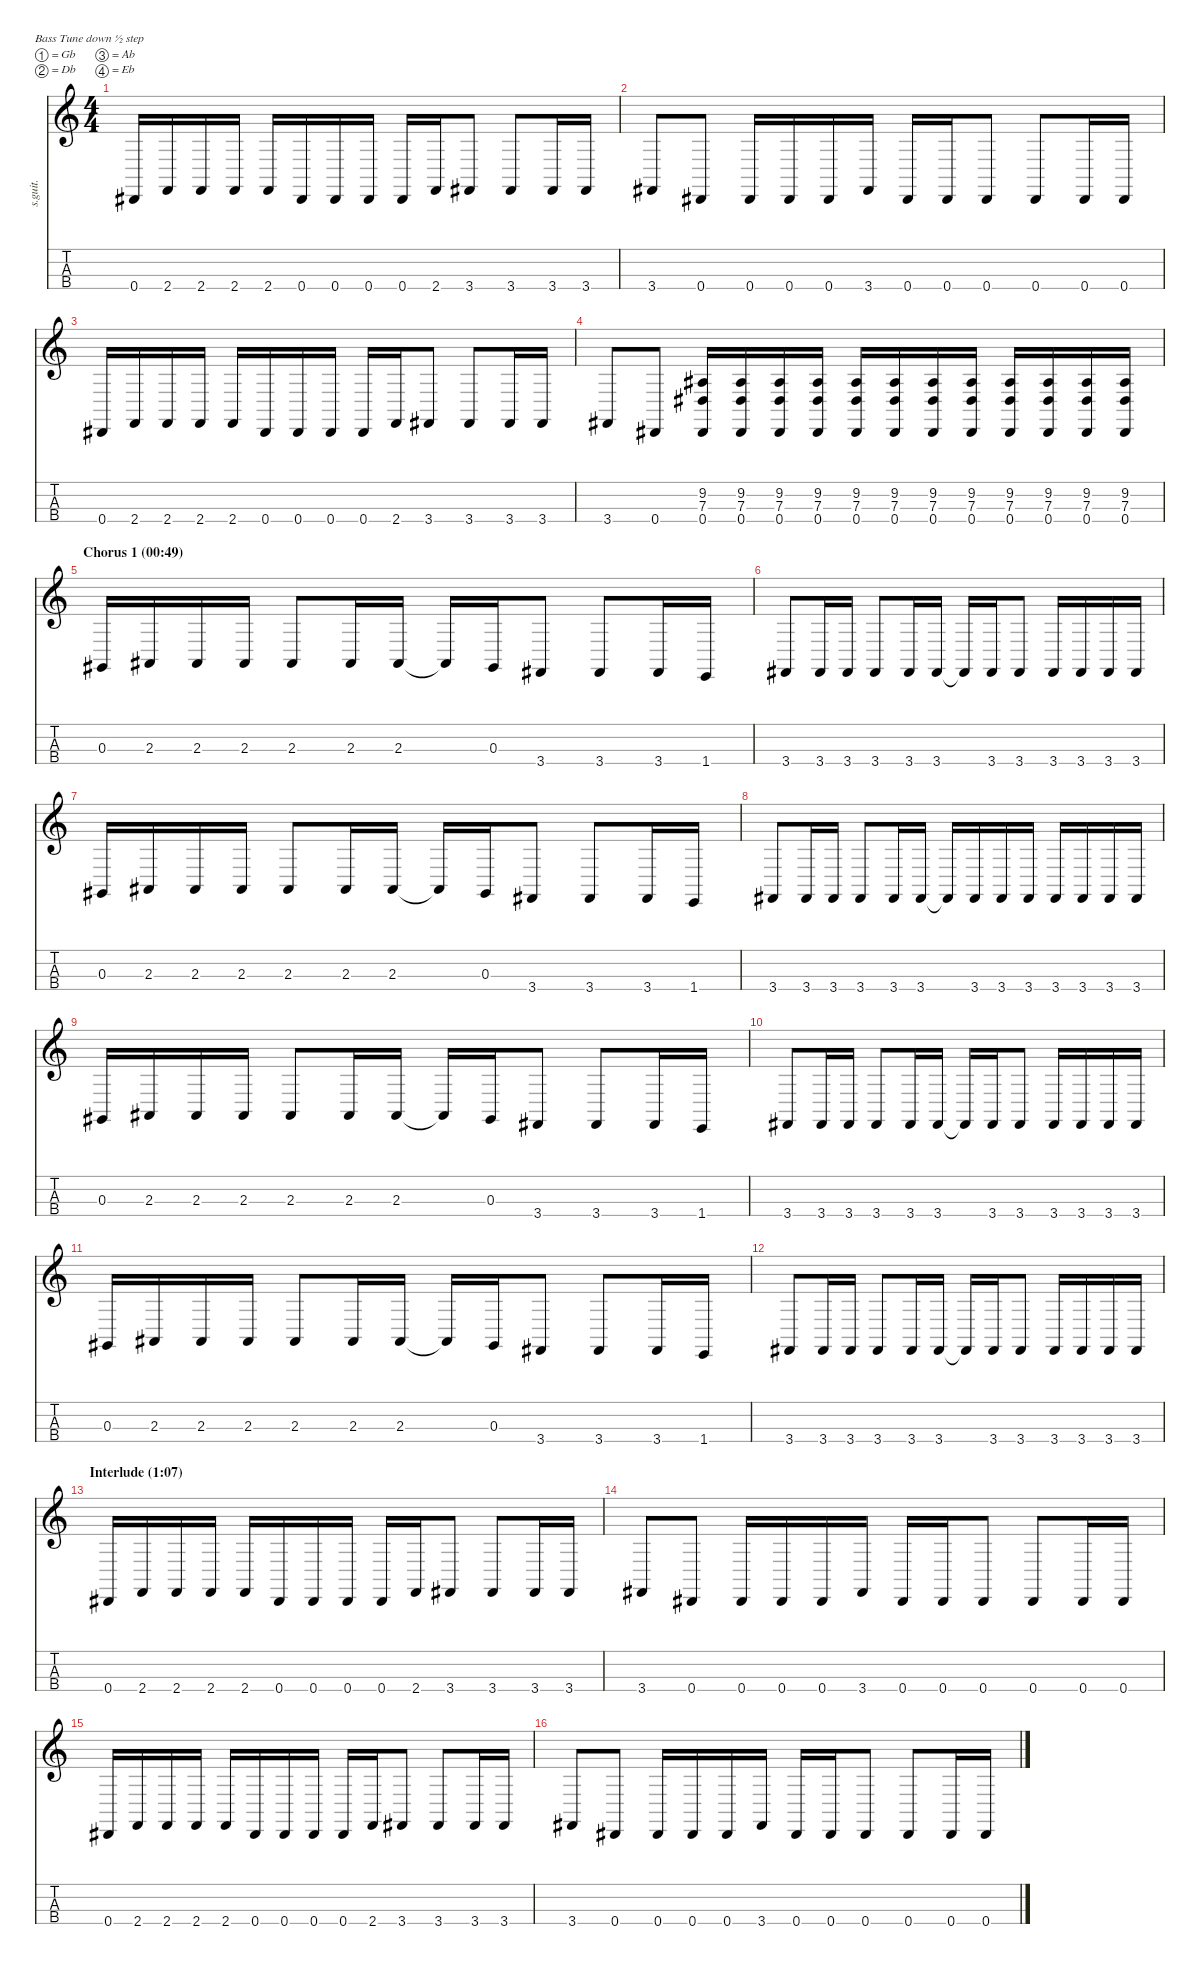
\defaultSystemsLayout 4
\hideDynamics
\bracketExtendMode nobrackets
\track ("Mike Starr (Bass)" "s.guit.") {instrument electricbasspick}
\staff {score tabs}
\tuning (Gb2 Db2 Ab1 Eb1)
\ts (4 4)
\tempo (94 hide)
\clef g2
\ks c
0.4{acc #}.16{lyrics (0 "") lyrics (1 "") lyrics (2 "") lyrics (3 "") lyrics (4 "") dy ff} 2.4.16{lyrics (0 "") lyrics (1 "") lyrics (2 "") lyrics (3 "") lyrics (4 "")} 2.4.16{lyrics (0 "") lyrics (1 "") lyrics (2 "") lyrics (3 "") lyrics (4 "")} 2.4.16{lyrics (0 "") lyrics (1 "") lyrics (2 "") lyrics (3 "") lyrics (4 "")} 2.4.16{lyrics (0 "") lyrics (1 "") lyrics (2 "") lyrics (3 "") lyrics (4 "")} 0.4{acc #}.16{lyrics (0 "") lyrics (1 "") lyrics (2 "") lyrics (3 "") lyrics (4 "")} 0.4{acc #}.16{lyrics (0 "") lyrics (1 "") lyrics (2 "") lyrics (3 "") lyrics (4 "")} 0.4{acc #}.16{lyrics (0 "") lyrics (1 "") lyrics (2 "") lyrics (3 "") lyrics (4 "")} 0.4{acc #}.16{lyrics (0 "") lyrics (1 "") lyrics (2 "") lyrics (3 "") lyrics (4 "") dy f} 2.4.16{lyrics (0 "") lyrics (1 "") lyrics (2 "") lyrics (3 "") lyrics (4 "")} 3.4{acc #}.8{lyrics (0 "") lyrics (1 "") lyrics (2 "") lyrics (3 "") lyrics (4 "")} 3.4{acc #}.8{lyrics (0 "") lyrics (1 "") lyrics (2 "") lyrics (3 "") lyrics (4 "")} 3.4{acc #}.16{lyrics (0 "") lyrics (1 "") lyrics (2 "") lyrics (3 "") lyrics (4 "")} 3.4{acc #}.16{lyrics (0 "") lyrics (1 "") lyrics (2 "") lyrics (3 "") lyrics (4 "")} |
3.4{acc #}.8{lyrics (0 "") lyrics (1 "") lyrics (2 "") lyrics (3 "") lyrics (4 "")} 0.4{acc #}.8{lyrics (0 "") lyrics (1 "") lyrics (2 "") lyrics (3 "") lyrics (4 "")} 0.4{acc #}.16{lyrics (0 "") lyrics (1 "") lyrics (2 "") lyrics (3 "") lyrics (4 "")} 0.4{acc #}.16{lyrics (0 "") lyrics (1 "") lyrics (2 "") lyrics (3 "") lyrics (4 "")} 0.4{acc #}.16{lyrics (0 "") lyrics (1 "") lyrics (2 "") lyrics (3 "") lyrics (4 "") dy ff} 3.4{acc #}.16{lyrics (0 "") lyrics (1 "") lyrics (2 "") lyrics (3 "") lyrics (4 "")} 0.4{acc #}.16{lyrics (0 "") lyrics (1 "") lyrics (2 "") lyrics (3 "") lyrics (4 "") dy f} 0.4{acc #}.16{lyrics (0 "") lyrics (1 "") lyrics (2 "") lyrics (3 "") lyrics (4 "") dy ff} 0.4{acc #}.8{lyrics (0 "") lyrics (1 "") lyrics (2 "") lyrics (3 "") lyrics (4 "")} 0.4{acc #}.8{lyrics (0 "") lyrics (1 "") lyrics (2 "") lyrics (3 "") lyrics (4 "")} 0.4{acc #}.16{lyrics (0 "") lyrics (1 "") lyrics (2 "") lyrics (3 "") lyrics (4 "")} 0.4{acc #}.16{lyrics (0 "") lyrics (1 "") lyrics (2 "") lyrics (3 "") lyrics (4 "")} |
0.4{acc #}.16{lyrics (0 "") lyrics (1 "") lyrics (2 "") lyrics (3 "") lyrics (4 "")} 2.4.16{lyrics (0 "") lyrics (1 "") lyrics (2 "") lyrics (3 "") lyrics (4 "")} 2.4.16{lyrics (0 "") lyrics (1 "") lyrics (2 "") lyrics (3 "") lyrics (4 "")} 2.4.16{lyrics (0 "") lyrics (1 "") lyrics (2 "") lyrics (3 "") lyrics (4 "")} 2.4.16{lyrics (0 "") lyrics (1 "") lyrics (2 "") lyrics (3 "") lyrics (4 "")} 0.4{acc #}.16{lyrics (0 "") lyrics (1 "") lyrics (2 "") lyrics (3 "") lyrics (4 "")} 0.4{acc #}.16{lyrics (0 "") lyrics (1 "") lyrics (2 "") lyrics (3 "") lyrics (4 "")} 0.4{acc #}.16{lyrics (0 "") lyrics (1 "") lyrics (2 "") lyrics (3 "") lyrics (4 "")} 0.4{acc #}.16{lyrics (0 "") lyrics (1 "") lyrics (2 "") lyrics (3 "") lyrics (4 "") dy f} 2.4.16{lyrics (0 "") lyrics (1 "") lyrics (2 "") lyrics (3 "") lyrics (4 "")} 3.4{acc #}.8{lyrics (0 "") lyrics (1 "") lyrics (2 "") lyrics (3 "") lyrics (4 "")} 3.4{acc #}.8{lyrics (0 "") lyrics (1 "") lyrics (2 "") lyrics (3 "") lyrics (4 "")} 3.4{acc #}.16{lyrics (0 "") lyrics (1 "") lyrics (2 "") lyrics (3 "") lyrics (4 "")} 3.4{acc #}.16{lyrics (0 "") lyrics (1 "") lyrics (2 "") lyrics (3 "") lyrics (4 "")} |
3.4{acc #}.8{lyrics (0 "") lyrics (1 "") lyrics (2 "") lyrics (3 "") lyrics (4 "")} 0.4{acc #}.8{lyrics (0 "") lyrics (1 "") lyrics (2 "") lyrics (3 "") lyrics (4 "")} (9.2{acc #} 7.3{acc #} 0.4{acc #}).16{lyrics (0 "") lyrics (1 "") lyrics (2 "") lyrics (3 "") lyrics (4 "")} (9.2{acc #} 7.3{acc #} 0.4{acc #}).16{lyrics (0 "") lyrics (1 "") lyrics (2 "") lyrics (3 "") lyrics (4 "")} (9.2{acc #} 7.3{acc #} 0.4{acc #}).16{lyrics (0 "") lyrics (1 "") lyrics (2 "") lyrics (3 "") lyrics (4 "")} (9.2{acc #} 7.3{acc #} 0.4{acc #}).16{lyrics (0 "") lyrics (1 "") lyrics (2 "") lyrics (3 "") lyrics (4 "")} (9.2{acc #} 7.3{acc #} 0.4{acc #}).16{lyrics (0 "") lyrics (1 "") lyrics (2 "") lyrics (3 "") lyrics (4 "")} (9.2{acc #} 7.3{acc #} 0.4{acc #}).16{lyrics (0 "") lyrics (1 "") lyrics (2 "") lyrics (3 "") lyrics (4 "")} (9.2{acc #} 7.3{acc #} 0.4{acc #}).16{lyrics (0 "") lyrics (1 "") lyrics (2 "") lyrics (3 "") lyrics (4 "")} (9.2{acc #} 7.3{acc #} 0.4{acc #}).16{lyrics (0 "") lyrics (1 "") lyrics (2 "") lyrics (3 "") lyrics (4 "")} (9.2{acc #} 7.3{acc #} 0.4{acc #}).16{lyrics (0 "") lyrics (1 "") lyrics (2 "") lyrics (3 "") lyrics (4 "")} (9.2{acc #} 7.3{acc #} 0.4{acc #}).16{lyrics (0 "") lyrics (1 "") lyrics (2 "") lyrics (3 "") lyrics (4 "")} (9.2{acc #} 7.3{acc #} 0.4{acc #}).16{lyrics (0 "") lyrics (1 "") lyrics (2 "") lyrics (3 "") lyrics (4 "")} (9.2{acc #} 7.3{acc #} 0.4{acc #}).16{lyrics (0 "") lyrics (1 "") lyrics (2 "") lyrics (3 "") lyrics (4 "")} |
\section ("" "Chorus 1 (00:49)")
0.3{acc #}.16{lyrics (0 "") lyrics (1 "") lyrics (2 "") lyrics (3 "") lyrics (4 "")} 2.3{acc #}.16{lyrics (0 "") lyrics (1 "") lyrics (2 "") lyrics (3 "") lyrics (4 "")} 2.3{acc #}.16{lyrics (0 "") lyrics (1 "") lyrics (2 "") lyrics (3 "") lyrics (4 "")} 2.3{acc #}.16{lyrics (0 "") lyrics (1 "") lyrics (2 "") lyrics (3 "") lyrics (4 "")} 2.3{acc #}.8{lyrics (0 "") lyrics (1 "") lyrics (2 "") lyrics (3 "") lyrics (4 "")} 2.3{acc #}.16{lyrics (0 "") lyrics (1 "") lyrics (2 "") lyrics (3 "") lyrics (4 "")} 2.3{acc #}.16{lyrics (0 "") lyrics (1 "") lyrics (2 "") lyrics (3 "") lyrics (4 "")} 2.3{t acc #}.16{lyrics (0 "") lyrics (1 "") lyrics (2 "") lyrics (3 "") lyrics (4 "")} 0.3{acc #}.16{lyrics (0 "") lyrics (1 "") lyrics (2 "") lyrics (3 "") lyrics (4 "")} 3.4{acc #}.8{lyrics (0 "") lyrics (1 "") lyrics (2 "") lyrics (3 "") lyrics (4 "")} 3.4{acc #}.8{lyrics (0 "") lyrics (1 "") lyrics (2 "") lyrics (3 "") lyrics (4 "")} 3.4{acc #}.16{lyrics (0 "") lyrics (1 "") lyrics (2 "") lyrics (3 "") lyrics (4 "")} 1.4.16{lyrics (0 "") lyrics (1 "") lyrics (2 "") lyrics (3 "") lyrics (4 "")} |
3.4{acc #}.8{lyrics (0 "") lyrics (1 "") lyrics (2 "") lyrics (3 "") lyrics (4 "")} 3.4{acc #}.16{lyrics (0 "") lyrics (1 "") lyrics (2 "") lyrics (3 "") lyrics (4 "")} 3.4{acc #}.16{lyrics (0 "") lyrics (1 "") lyrics (2 "") lyrics (3 "") lyrics (4 "")} 3.4{acc #}.8{lyrics (0 "") lyrics (1 "") lyrics (2 "") lyrics (3 "") lyrics (4 "")} 3.4{acc #}.16{lyrics (0 "") lyrics (1 "") lyrics (2 "") lyrics (3 "") lyrics (4 "")} 3.4{acc #}.16{lyrics (0 "") lyrics (1 "") lyrics (2 "") lyrics (3 "") lyrics (4 "")} 3.4{t acc #}.16{lyrics (0 "") lyrics (1 "") lyrics (2 "") lyrics (3 "") lyrics (4 "")} 3.4{acc #}.16{lyrics (0 "") lyrics (1 "") lyrics (2 "") lyrics (3 "") lyrics (4 "")} 3.4{acc #}.8{lyrics (0 "") lyrics (1 "") lyrics (2 "") lyrics (3 "") lyrics (4 "")} 3.4{acc #}.16{lyrics (0 "") lyrics (1 "") lyrics (2 "") lyrics (3 "") lyrics (4 "")} 3.4{acc #}.16{lyrics (0 "") lyrics (1 "") lyrics (2 "") lyrics (3 "") lyrics (4 "")} 3.4{acc #}.16{lyrics (0 "") lyrics (1 "") lyrics (2 "") lyrics (3 "") lyrics (4 "")} 3.4{acc #}.16{lyrics (0 "") lyrics (1 "") lyrics (2 "") lyrics (3 "") lyrics (4 "")} |
0.3{acc #}.16{lyrics (0 "") lyrics (1 "") lyrics (2 "") lyrics (3 "") lyrics (4 "")} 2.3{acc #}.16{lyrics (0 "") lyrics (1 "") lyrics (2 "") lyrics (3 "") lyrics (4 "")} 2.3{acc #}.16{lyrics (0 "") lyrics (1 "") lyrics (2 "") lyrics (3 "") lyrics (4 "")} 2.3{acc #}.16{lyrics (0 "") lyrics (1 "") lyrics (2 "") lyrics (3 "") lyrics (4 "")} 2.3{acc #}.8{lyrics (0 "") lyrics (1 "") lyrics (2 "") lyrics (3 "") lyrics (4 "")} 2.3{acc #}.16{lyrics (0 "") lyrics (1 "") lyrics (2 "") lyrics (3 "") lyrics (4 "")} 2.3{acc #}.16{lyrics (0 "") lyrics (1 "") lyrics (2 "") lyrics (3 "") lyrics (4 "")} 2.3{t acc #}.16{lyrics (0 "") lyrics (1 "") lyrics (2 "") lyrics (3 "") lyrics (4 "")} 0.3{acc #}.16{lyrics (0 "") lyrics (1 "") lyrics (2 "") lyrics (3 "") lyrics (4 "")} 3.4{acc #}.8{lyrics (0 "") lyrics (1 "") lyrics (2 "") lyrics (3 "") lyrics (4 "")} 3.4{acc #}.8{lyrics (0 "") lyrics (1 "") lyrics (2 "") lyrics (3 "") lyrics (4 "")} 3.4{acc #}.16{lyrics (0 "") lyrics (1 "") lyrics (2 "") lyrics (3 "") lyrics (4 "")} 1.4.16{lyrics (0 "") lyrics (1 "") lyrics (2 "") lyrics (3 "") lyrics (4 "")} |
3.4{acc #}.8{lyrics (0 "") lyrics (1 "") lyrics (2 "") lyrics (3 "") lyrics (4 "")} 3.4{acc #}.16{lyrics (0 "") lyrics (1 "") lyrics (2 "") lyrics (3 "") lyrics (4 "")} 3.4{acc #}.16{lyrics (0 "") lyrics (1 "") lyrics (2 "") lyrics (3 "") lyrics (4 "")} 3.4{acc #}.8{lyrics (0 "") lyrics (1 "") lyrics (2 "") lyrics (3 "") lyrics (4 "")} 3.4{acc #}.16{lyrics (0 "") lyrics (1 "") lyrics (2 "") lyrics (3 "") lyrics (4 "")} 3.4{acc #}.16{lyrics (0 "") lyrics (1 "") lyrics (2 "") lyrics (3 "") lyrics (4 "")} 3.4{t acc #}.16{lyrics (0 "") lyrics (1 "") lyrics (2 "") lyrics (3 "") lyrics (4 "")} 3.4{acc #}.16{lyrics (0 "") lyrics (1 "") lyrics (2 "") lyrics (3 "") lyrics (4 "")} 3.4{acc #}.16{lyrics (0 "") lyrics (1 "") lyrics (2 "") lyrics (3 "") lyrics (4 "")} 3.4{acc #}.16{lyrics (0 "") lyrics (1 "") lyrics (2 "") lyrics (3 "") lyrics (4 "")} 3.4{acc #}.16{lyrics (0 "") lyrics (1 "") lyrics (2 "") lyrics (3 "") lyrics (4 "")} 3.4{acc #}.16{lyrics (0 "") lyrics (1 "") lyrics (2 "") lyrics (3 "") lyrics (4 "")} 3.4{acc #}.16{lyrics (0 "") lyrics (1 "") lyrics (2 "") lyrics (3 "") lyrics (4 "")} 3.4{acc #}.16{lyrics (0 "") lyrics (1 "") lyrics (2 "") lyrics (3 "") lyrics (4 "")} |
0.3{acc #}.16{lyrics (0 "") lyrics (1 "") lyrics (2 "") lyrics (3 "") lyrics (4 "")} 2.3{acc #}.16{lyrics (0 "") lyrics (1 "") lyrics (2 "") lyrics (3 "") lyrics (4 "")} 2.3{acc #}.16{lyrics (0 "") lyrics (1 "") lyrics (2 "") lyrics (3 "") lyrics (4 "")} 2.3{acc #}.16{lyrics (0 "") lyrics (1 "") lyrics (2 "") lyrics (3 "") lyrics (4 "")} 2.3{acc #}.8{lyrics (0 "") lyrics (1 "") lyrics (2 "") lyrics (3 "") lyrics (4 "")} 2.3{acc #}.16{lyrics (0 "") lyrics (1 "") lyrics (2 "") lyrics (3 "") lyrics (4 "")} 2.3{acc #}.16{lyrics (0 "") lyrics (1 "") lyrics (2 "") lyrics (3 "") lyrics (4 "")} 2.3{t acc #}.16{lyrics (0 "") lyrics (1 "") lyrics (2 "") lyrics (3 "") lyrics (4 "")} 0.3{acc #}.16{lyrics (0 "") lyrics (1 "") lyrics (2 "") lyrics (3 "") lyrics (4 "")} 3.4{acc #}.8{lyrics (0 "") lyrics (1 "") lyrics (2 "") lyrics (3 "") lyrics (4 "")} 3.4{acc #}.8{lyrics (0 "") lyrics (1 "") lyrics (2 "") lyrics (3 "") lyrics (4 "")} 3.4{acc #}.16{lyrics (0 "") lyrics (1 "") lyrics (2 "") lyrics (3 "") lyrics (4 "")} 1.4.16{lyrics (0 "") lyrics (1 "") lyrics (2 "") lyrics (3 "") lyrics (4 "")} |
3.4{acc #}.8{lyrics (0 "") lyrics (1 "") lyrics (2 "") lyrics (3 "") lyrics (4 "")} 3.4{acc #}.16{lyrics (0 "") lyrics (1 "") lyrics (2 "") lyrics (3 "") lyrics (4 "")} 3.4{acc #}.16{lyrics (0 "") lyrics (1 "") lyrics (2 "") lyrics (3 "") lyrics (4 "")} 3.4{acc #}.8{lyrics (0 "") lyrics (1 "") lyrics (2 "") lyrics (3 "") lyrics (4 "")} 3.4{acc #}.16{lyrics (0 "") lyrics (1 "") lyrics (2 "") lyrics (3 "") lyrics (4 "")} 3.4{acc #}.16{lyrics (0 "") lyrics (1 "") lyrics (2 "") lyrics (3 "") lyrics (4 "")} 3.4{t acc #}.16{lyrics (0 "") lyrics (1 "") lyrics (2 "") lyrics (3 "") lyrics (4 "")} 3.4{acc #}.16{lyrics (0 "") lyrics (1 "") lyrics (2 "") lyrics (3 "") lyrics (4 "")} 3.4{acc #}.8{lyrics (0 "") lyrics (1 "") lyrics (2 "") lyrics (3 "") lyrics (4 "")} 3.4{acc #}.16{lyrics (0 "") lyrics (1 "") lyrics (2 "") lyrics (3 "") lyrics (4 "")} 3.4{acc #}.16{lyrics (0 "") lyrics (1 "") lyrics (2 "") lyrics (3 "") lyrics (4 "")} 3.4{acc #}.16{lyrics (0 "") lyrics (1 "") lyrics (2 "") lyrics (3 "") lyrics (4 "")} 3.4{acc #}.16{lyrics (0 "") lyrics (1 "") lyrics (2 "") lyrics (3 "") lyrics (4 "")} |
0.3{acc #}.16{lyrics (0 "") lyrics (1 "") lyrics (2 "") lyrics (3 "") lyrics (4 "")} 2.3{acc #}.16{lyrics (0 "") lyrics (1 "") lyrics (2 "") lyrics (3 "") lyrics (4 "")} 2.3{acc #}.16{lyrics (0 "") lyrics (1 "") lyrics (2 "") lyrics (3 "") lyrics (4 "")} 2.3{acc #}.16{lyrics (0 "") lyrics (1 "") lyrics (2 "") lyrics (3 "") lyrics (4 "")} 2.3{acc #}.8{lyrics (0 "") lyrics (1 "") lyrics (2 "") lyrics (3 "") lyrics (4 "")} 2.3{acc #}.16{lyrics (0 "") lyrics (1 "") lyrics (2 "") lyrics (3 "") lyrics (4 "")} 2.3{acc #}.16{lyrics (0 "") lyrics (1 "") lyrics (2 "") lyrics (3 "") lyrics (4 "")} 2.3{t acc #}.16{lyrics (0 "") lyrics (1 "") lyrics (2 "") lyrics (3 "") lyrics (4 "")} 0.3{acc #}.16{lyrics (0 "") lyrics (1 "") lyrics (2 "") lyrics (3 "") lyrics (4 "")} 3.4{acc #}.8{lyrics (0 "") lyrics (1 "") lyrics (2 "") lyrics (3 "") lyrics (4 "")} 3.4{acc #}.8{lyrics (0 "") lyrics (1 "") lyrics (2 "") lyrics (3 "") lyrics (4 "")} 3.4{acc #}.16{lyrics (0 "") lyrics (1 "") lyrics (2 "") lyrics (3 "") lyrics (4 "")} 1.4.16{lyrics (0 "") lyrics (1 "") lyrics (2 "") lyrics (3 "") lyrics (4 "")} |
3.4{acc #}.8{lyrics (0 "") lyrics (1 "") lyrics (2 "") lyrics (3 "") lyrics (4 "")} 3.4{acc #}.16{lyrics (0 "") lyrics (1 "") lyrics (2 "") lyrics (3 "") lyrics (4 "")} 3.4{acc #}.16{lyrics (0 "") lyrics (1 "") lyrics (2 "") lyrics (3 "") lyrics (4 "")} 3.4{acc #}.8{lyrics (0 "") lyrics (1 "") lyrics (2 "") lyrics (3 "") lyrics (4 "")} 3.4{acc #}.16{lyrics (0 "") lyrics (1 "") lyrics (2 "") lyrics (3 "") lyrics (4 "")} 3.4{acc #}.16{lyrics (0 "") lyrics (1 "") lyrics (2 "") lyrics (3 "") lyrics (4 "")} 3.4{t acc #}.16{lyrics (0 "") lyrics (1 "") lyrics (2 "") lyrics (3 "") lyrics (4 "")} 3.4{acc #}.16{lyrics (0 "") lyrics (1 "") lyrics (2 "") lyrics (3 "") lyrics (4 "")} 3.4{acc #}.8{lyrics (0 "") lyrics (1 "") lyrics (2 "") lyrics (3 "") lyrics (4 "")} 3.4{acc #}.16{lyrics (0 "") lyrics (1 "") lyrics (2 "") lyrics (3 "") lyrics (4 "")} 3.4{acc #}.16{lyrics (0 "") lyrics (1 "") lyrics (2 "") lyrics (3 "") lyrics (4 "")} 3.4{acc #}.16{lyrics (0 "") lyrics (1 "") lyrics (2 "") lyrics (3 "") lyrics (4 "")} 3.4{acc #}.16{lyrics (0 "") lyrics (1 "") lyrics (2 "") lyrics (3 "") lyrics (4 "")} |
\section ("" "Interlude (1:07)")
0.4{acc #}.16{lyrics (0 "") lyrics (1 "") lyrics (2 "") lyrics (3 "") lyrics (4 "") dy ff} 2.4.16{lyrics (0 "") lyrics (1 "") lyrics (2 "") lyrics (3 "") lyrics (4 "")} 2.4.16{lyrics (0 "") lyrics (1 "") lyrics (2 "") lyrics (3 "") lyrics (4 "")} 2.4.16{lyrics (0 "") lyrics (1 "") lyrics (2 "") lyrics (3 "") lyrics (4 "")} 2.4.16{lyrics (0 "") lyrics (1 "") lyrics (2 "") lyrics (3 "") lyrics (4 "")} 0.4{acc #}.16{lyrics (0 "") lyrics (1 "") lyrics (2 "") lyrics (3 "") lyrics (4 "")} 0.4{acc #}.16{lyrics (0 "") lyrics (1 "") lyrics (2 "") lyrics (3 "") lyrics (4 "")} 0.4{acc #}.16{lyrics (0 "") lyrics (1 "") lyrics (2 "") lyrics (3 "") lyrics (4 "")} 0.4{acc #}.16{lyrics (0 "") lyrics (1 "") lyrics (2 "") lyrics (3 "") lyrics (4 "") dy f} 2.4.16{lyrics (0 "") lyrics (1 "") lyrics (2 "") lyrics (3 "") lyrics (4 "")} 3.4{acc #}.8{lyrics (0 "") lyrics (1 "") lyrics (2 "") lyrics (3 "") lyrics (4 "")} 3.4{acc #}.8{lyrics (0 "") lyrics (1 "") lyrics (2 "") lyrics (3 "") lyrics (4 "")} 3.4{acc #}.16{lyrics (0 "") lyrics (1 "") lyrics (2 "") lyrics (3 "") lyrics (4 "")} 3.4{acc #}.16{lyrics (0 "") lyrics (1 "") lyrics (2 "") lyrics (3 "") lyrics (4 "")} |
3.4{acc #}.8{lyrics (0 "") lyrics (1 "") lyrics (2 "") lyrics (3 "") lyrics (4 "")} 0.4{acc #}.8{lyrics (0 "") lyrics (1 "") lyrics (2 "") lyrics (3 "") lyrics (4 "")} 0.4{acc #}.16{lyrics (0 "") lyrics (1 "") lyrics (2 "") lyrics (3 "") lyrics (4 "")} 0.4{acc #}.16{lyrics (0 "") lyrics (1 "") lyrics (2 "") lyrics (3 "") lyrics (4 "")} 0.4{acc #}.16{lyrics (0 "") lyrics (1 "") lyrics (2 "") lyrics (3 "") lyrics (4 "") dy ff} 3.4{acc #}.16{lyrics (0 "") lyrics (1 "") lyrics (2 "") lyrics (3 "") lyrics (4 "")} 0.4{acc #}.16{lyrics (0 "") lyrics (1 "") lyrics (2 "") lyrics (3 "") lyrics (4 "") dy f} 0.4{acc #}.16{lyrics (0 "") lyrics (1 "") lyrics (2 "") lyrics (3 "") lyrics (4 "") dy ff} 0.4{acc #}.8{lyrics (0 "") lyrics (1 "") lyrics (2 "") lyrics (3 "") lyrics (4 "")} 0.4{acc #}.8{lyrics (0 "") lyrics (1 "") lyrics (2 "") lyrics (3 "") lyrics (4 "")} 0.4{acc #}.16{lyrics (0 "") lyrics (1 "") lyrics (2 "") lyrics (3 "") lyrics (4 "")} 0.4{acc #}.16{lyrics (0 "") lyrics (1 "") lyrics (2 "") lyrics (3 "") lyrics (4 "")} |
0.4{acc #}.16{lyrics (0 "") lyrics (1 "") lyrics (2 "") lyrics (3 "") lyrics (4 "")} 2.4.16{lyrics (0 "") lyrics (1 "") lyrics (2 "") lyrics (3 "") lyrics (4 "")} 2.4.16{lyrics (0 "") lyrics (1 "") lyrics (2 "") lyrics (3 "") lyrics (4 "")} 2.4.16{lyrics (0 "") lyrics (1 "") lyrics (2 "") lyrics (3 "") lyrics (4 "")} 2.4.16{lyrics (0 "") lyrics (1 "") lyrics (2 "") lyrics (3 "") lyrics (4 "")} 0.4{acc #}.16{lyrics (0 "") lyrics (1 "") lyrics (2 "") lyrics (3 "") lyrics (4 "")} 0.4{acc #}.16{lyrics (0 "") lyrics (1 "") lyrics (2 "") lyrics (3 "") lyrics (4 "")} 0.4{acc #}.16{lyrics (0 "") lyrics (1 "") lyrics (2 "") lyrics (3 "") lyrics (4 "")} 0.4{acc #}.16{lyrics (0 "") lyrics (1 "") lyrics (2 "") lyrics (3 "") lyrics (4 "") dy f} 2.4.16{lyrics (0 "") lyrics (1 "") lyrics (2 "") lyrics (3 "") lyrics (4 "")} 3.4{acc #}.8{lyrics (0 "") lyrics (1 "") lyrics (2 "") lyrics (3 "") lyrics (4 "")} 3.4{acc #}.8{lyrics (0 "") lyrics (1 "") lyrics (2 "") lyrics (3 "") lyrics (4 "")} 3.4{acc #}.16{lyrics (0 "") lyrics (1 "") lyrics (2 "") lyrics (3 "") lyrics (4 "")} 3.4{acc #}.16{lyrics (0 "") lyrics (1 "") lyrics (2 "") lyrics (3 "") lyrics (4 "")} |
3.4{acc #}.8{lyrics (0 "") lyrics (1 "") lyrics (2 "") lyrics (3 "") lyrics (4 "")} 0.4{acc #}.8{lyrics (0 "") lyrics (1 "") lyrics (2 "") lyrics (3 "") lyrics (4 "")} 0.4{acc #}.16{lyrics (0 "") lyrics (1 "") lyrics (2 "") lyrics (3 "") lyrics (4 "")} 0.4{acc #}.16{lyrics (0 "") lyrics (1 "") lyrics (2 "") lyrics (3 "") lyrics (4 "")} 0.4{acc #}.16{lyrics (0 "") lyrics (1 "") lyrics (2 "") lyrics (3 "") lyrics (4 "") dy ff} 3.4{acc #}.16{lyrics (0 "") lyrics (1 "") lyrics (2 "") lyrics (3 "") lyrics (4 "")} 0.4{acc #}.16{lyrics (0 "") lyrics (1 "") lyrics (2 "") lyrics (3 "") lyrics (4 "") dy f} 0.4{acc #}.16{lyrics (0 "") lyrics (1 "") lyrics (2 "") lyrics (3 "") lyrics (4 "") dy ff} 0.4{acc #}.8{lyrics (0 "") lyrics (1 "") lyrics (2 "") lyrics (3 "") lyrics (4 "")} 0.4{acc #}.8{lyrics (0 "") lyrics (1 "") lyrics (2 "") lyrics (3 "") lyrics (4 "")} 0.4{acc #}.16{lyrics (0 "") lyrics (1 "") lyrics (2 "") lyrics (3 "") lyrics (4 "")} 0.4{acc #}.16{lyrics (0 "") lyrics (1 "") lyrics (2 "") lyrics (3 "") lyrics (4 "")}
